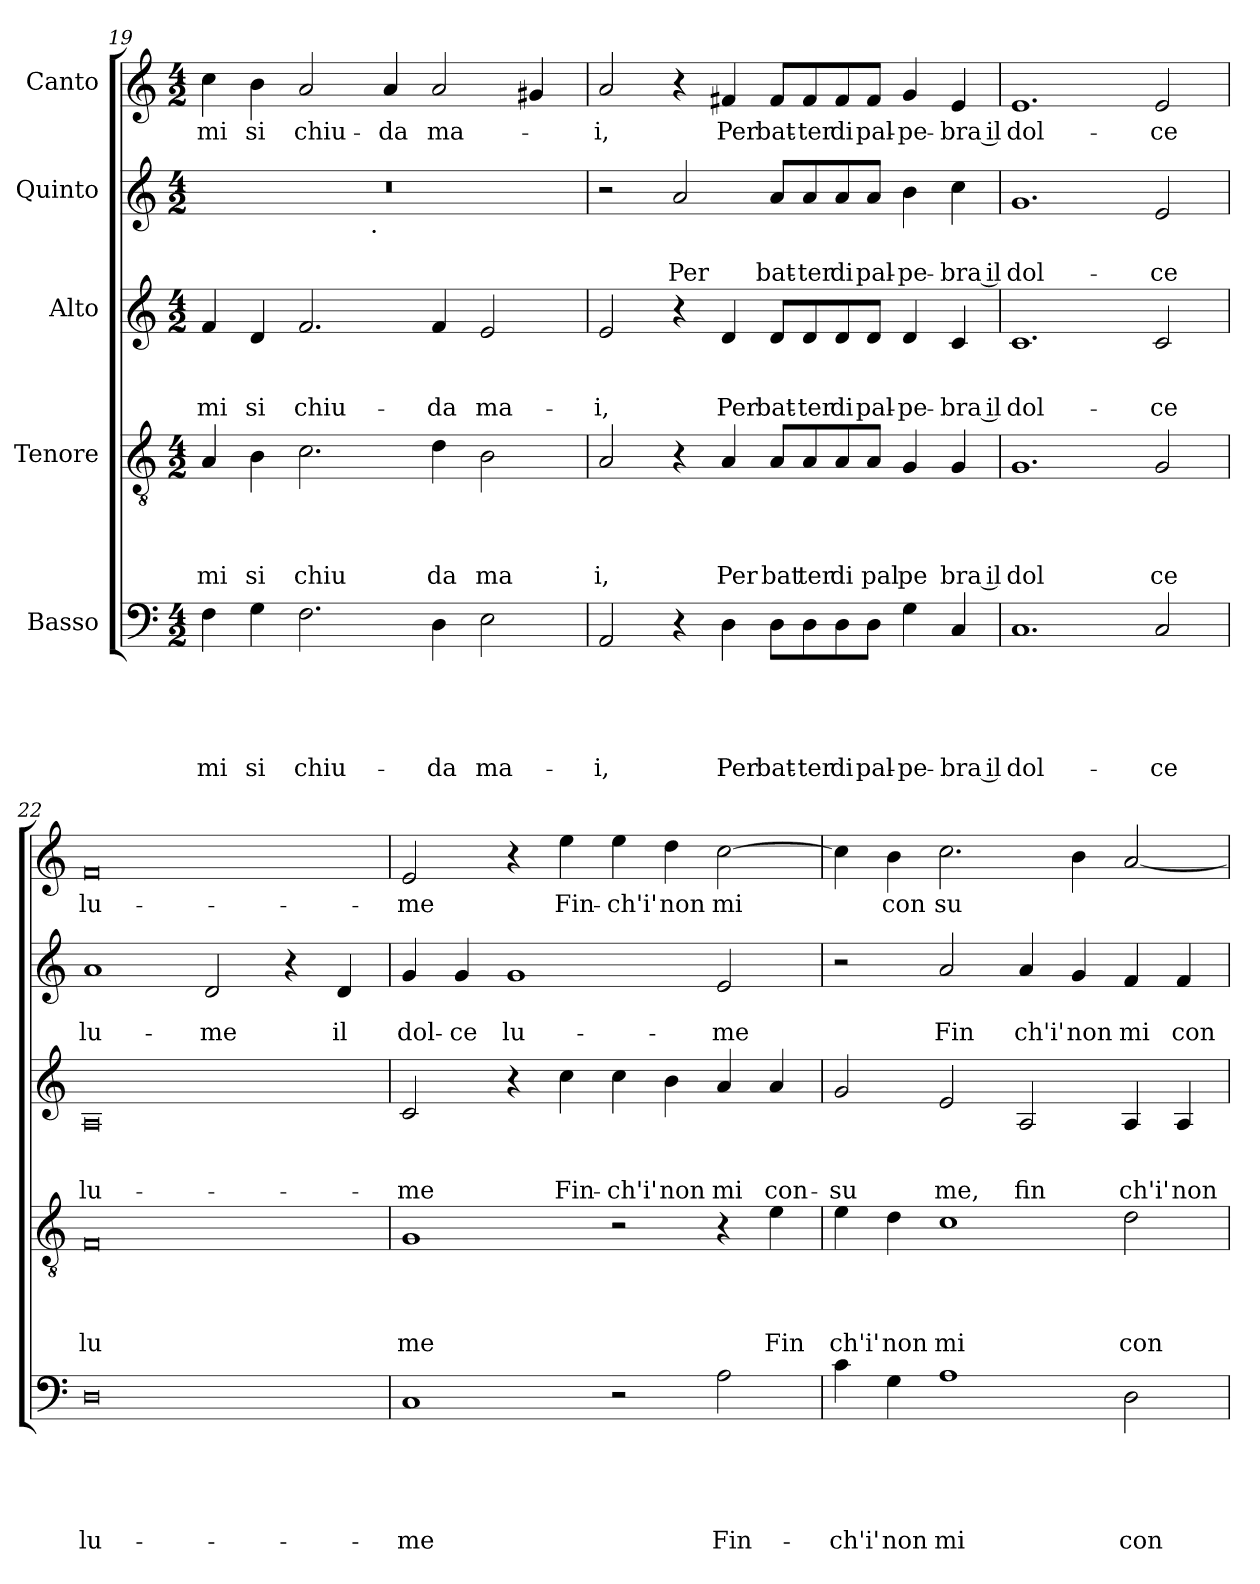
**kern	**text	**text	**text	**text	**text	**kern	**text	**text	**text	**text	**kern	**text	**text	**text	**kern	**text	**text	**kern	**text
*part5	*part5	*part5	*part5	*part5	*part5	*part4	*part4	*part4	*part4	*part4	*part3	*part3	*part3	*part3	*part2	*part2	*part2	*part1	*part1
*staff5	*staff5	*staff5	*staff5	*staff5	*staff5	*staff4	*staff4	*staff4	*staff4	*staff4	*staff3	*staff3	*staff3	*staff3	*staff2	*staff2	*staff2	*staff1	*staff1
*I"Basso	*	*	*	*	*	*I"Tenore	*	*	*	*	*I"Alto	*	*	*	*I"Quinto	*	*	*I"Canto	*
!!LO:PB:g=z
*clefF4	*	*	*	*	*	*clefGv2	*	*	*	*	*clefG2	*	*	*	*clefG2	*	*	*clefG2	*
*k[]	*	*	*	*	*	*k[]	*	*	*	*	*k[]	*	*	*	*k[]	*	*	*k[]	*
*C:	*	*	*	*	*	*C:	*	*	*	*	*C:	*	*	*	*C:	*	*	*C:	*
*M4/2	*	*	*	*	*	*M4/2	*	*	*	*	*M4/2	*	*	*	*M4/2	*	*	*M4/2	*
=19	=19	=19	=19	=19	=19	=19	=19	=19	=19	=19	=19	=19	=19	=19	=19	=19	=19	=19	=19
!	!	!	!	!	!LO:LY:b	!	!	!	!	!LO:LY:b	!	!	!	!LO:LY:b	!	!	!	!	!LO:LY:b
*	*	*	*	*	*	*	*	*	*	*	*	*	*	*	*^	*	*	*	*
4F\	.	.	.	.	mi	4A/	.	.	.	mi	4f/	.	.	mi	0r	2ryy	.	.	4cc\	mi
!	!	!	!	!	!LO:LY:b	!	!	!	!	!LO:LY:b	!	!	!	!LO:LY:b	!	!	!	!	!	!LO:LY:b
4G\	.	.	.	.	si	4B\	.	.	.	si	4d/	.	.	si	.	.	.	.	4b\	si
!	!	!	!	!	!LO:LY:b	!	!	!	!	!LO:LY:b	!	!	!	!LO:LY:b	!	!	!	!	!	!LO:LY:b
2.F\	.	.	.	.	chiu-	2.c\	.	.	.	chiu	2.f/	.	.	chiu-	.	4...ryy	.	.	2a/	chiu-
!	!	!	!	!	!	!	!	!	!	!	!	!	!	!	!	!LO:TX:b:t=.	!	!	!	!
.	.	.	.	.	.	.	.	.	.	.	.	.	.	.	.	1ryy	.	.	.	.
!	!	!	!	!	!	!	!	!	!	!	!	!	!	!	!	!	!	!	!	!LO:LY:b
.	.	.	.	.	.	.	.	.	.	.	.	.	.	.	.	.	.	.	4a/	-da
!	!	!	!	!	!LO:LY:b	!	!	!	!	!LO:LY:b	!	!	!	!LO:LY:b	!	!	!	!	!	!LO:LY:b
4D\	.	.	.	.	-da	4d\	.	.	.	da	4f/	.	.	-da	.	.	.	.	2a/	ma-
!	!	!	!	!	!LO:LY:b	!	!	!	!	!LO:LY:b	!	!	!	!LO:LY:b	!	!	!	!	!	!
2E\	.	.	.	.	ma-	2B\	.	.	.	ma	2e/	.	.	ma-	.	.	.	.	.	.
.	.	.	.	.	.	.	.	.	.	.	.	.	.	.	.	.	.	.	4g#/	.
.	.	.	.	.	.	.	.	.	.	.	.	.	.	.	.	32ryy	.	.	.	.
=20	=20	=20	=20	=20	=20	=20	=20	=20	=20	=20	=20	=20	=20	=20	=20	=20	=20	=20	=20	=20
!	!	!	!	!	!LO:LY:b	!	!	!	!	!LO:LY:b	!	!	!	!LO:LY:b	!	!	!	!	!	!LO:LY:b
*	*	*	*	*	*	*	*	*	*	*	*	*	*	*	*v	*v	*	*	*	*
2AA/	.	.	.	.	-i,	2A/	.	.	.	i,	2e/	.	.	-i,	2r	.	.	2a/	-i,
!	!	!	!	!	!	!	!	!	!	!	!	!	!	!	!	!	!LO:LY:b	!	!
4r	.	.	.	.	.	4r	.	.	.	.	4r	.	.	.	2a/	.	Per	4r	.
!	!	!	!	!	!LO:LY:b	!	!	!	!	!LO:LY:b	!	!	!	!LO:LY:b	!	!	!	!	!LO:LY:b
4D\	.	.	.	.	Per	4A/	.	.	.	Per	4d/	.	.	Per	.	.	.	4f#X/	Per
!	!	!	!	!	!LO:LY:b	!	!	!	!	!LO:LY:b	!	!	!	!LO:LY:b	!	!	!LO:LY:b	!	!LO:LY:b
8D\L	.	.	.	.	bat-	8A/L	.	.	.	bat	8d/L	.	.	bat-	8a/L	.	bat-	8f#/L	bat-
!	!	!	!	!	!LO:LY:b	!	!	!	!	!LO:LY:b	!	!	!	!LO:LY:b	!	!	!LO:LY:b	!	!LO:LY:b
8D\	.	.	.	.	-ter	8A/	.	.	.	ter	8d/	.	.	-ter	8a/	.	-ter	8f#/	-ter
!	!	!	!	!	!LO:LY:b	!	!	!	!	!LO:LY:b	!	!	!	!LO:LY:b	!	!	!LO:LY:b	!	!LO:LY:b
8D\	.	.	.	.	di	8A/	.	.	.	di	8d/	.	.	di	8a/	.	di	8f#/	di
!	!	!	!	!	!LO:LY:b	!	!	!	!	!LO:LY:b	!	!	!	!LO:LY:b	!	!	!LO:LY:b	!	!LO:LY:b
8D\J	.	.	.	.	pal-	8A/J	.	.	.	pal	8d/J	.	.	pal-	8a/J	.	pal-	8f#/J	pal-
!	!	!	!	!	!LO:LY:b	!	!	!	!	!LO:LY:b	!	!	!	!LO:LY:b	!	!	!LO:LY:b	!	!LO:LY:b
4G\	.	.	.	.	-pe-	4G/	.	.	.	pe	4d/	.	.	-pe-	4b\	.	-pe-	4g/	-pe-
!	!	!	!	!	!LO:LY:b:rj	!	!	!	!	!LO:LY:b:rj	!	!	!	!LO:LY:b:rj	!	!	!LO:LY:b:rj	!	!LO:LY:b:rj
4C/	.	.	.	.	-bra il	4G/	.	.	.	bra il	4c/	.	.	-bra il	4cc\	.	-bra il	4e/	-bra il
=21	=21	=21	=21	=21	=21	=21	=21	=21	=21	=21	=21	=21	=21	=21	=21	=21	=21	=21	=21
!	!	!	!	!	!LO:LY:b	!	!	!	!	!LO:LY:b	!	!	!	!LO:LY:b	!	!	!LO:LY:b	!	!LO:LY:b
1.C	.	.	.	.	dol-	1.G	.	.	.	dol	1.c	.	.	dol-	1.g	.	dol-	1.e	dol-
!	!	!	!	!	!LO:LY:b	!	!	!	!	!LO:LY:b	!	!	!	!LO:LY:b	!	!	!LO:LY:b	!	!LO:LY:b
2C/	.	.	.	.	-ce	2G/	.	.	.	ce	2c/	.	.	-ce	2e/	.	-ce	2e/	-ce
=22	=22	=22	=22	=22	=22	=22	=22	=22	=22	=22	=22	=22	=22	=22	=22	=22	=22	=22	=22
!	!	!	!	!	!LO:LY:b	!	!	!	!	!LO:LY:b	!	!	!	!LO:LY:b	!	!	!LO:LY:b	!	!LO:LY:b
0D	.	.	.	.	lu-	0F	.	.	.	lu	0A	.	.	lu-	1a	.	lu-	0f	lu-
!	!	!	!	!	!	!	!	!	!	!	!	!	!	!	!	!	!LO:LY:b	!	!
.	.	.	.	.	.	.	.	.	.	.	.	.	.	.	2d/	.	-me	.	.
.	.	.	.	.	.	.	.	.	.	.	.	.	.	.	4r	.	.	.	.
!	!	!	!	!	!	!	!	!	!	!	!	!	!	!	!	!	!LO:LY:b	!	!
.	.	.	.	.	.	.	.	.	.	.	.	.	.	.	4d/	.	il	.	.
=23	=23	=23	=23	=23	=23	=23	=23	=23	=23	=23	=23	=23	=23	=23	=23	=23	=23	=23	=23
!	!	!	!	!	!LO:LY:b	!	!	!	!	!LO:LY:b	!	!	!	!LO:LY:b	!	!	!LO:LY:b	!	!LO:LY:b
1C	.	.	.	.	-me	1G	.	.	.	me	2c/	.	.	-me	4g/	.	dol-	2e/	-me
!	!	!	!	!	!	!	!	!	!	!	!	!	!	!	!	!	!LO:LY:b	!	!
.	.	.	.	.	.	.	.	.	.	.	.	.	.	.	4g/	.	-ce	.	.
!	!	!	!	!	!	!	!	!	!	!	!	!	!	!	!	!	!LO:LY:b	!	!
.	.	.	.	.	.	.	.	.	.	.	4r	.	.	.	1g	.	lu-	4r	.
!	!	!	!	!	!	!	!	!	!	!	!	!	!	!LO:LY:b	!	!	!	!	!LO:LY:b
.	.	.	.	.	.	.	.	.	.	.	4cc\	.	.	Fin-	.	.	.	4ee\	Fin-
!	!	!	!	!	!	!	!	!	!	!	!	!	!	!LO:LY:b	!	!	!	!	!LO:LY:b
2r	.	.	.	.	.	2r	.	.	.	.	4cc\	.	.	-ch'i'	.	.	.	4ee\	-ch'i'
!	!	!	!	!	!	!	!	!	!	!	!	!	!	!LO:LY:b	!	!	!	!	!LO:LY:b
.	.	.	.	.	.	.	.	.	.	.	4b\	.	.	non	.	.	.	4dd\	non
!	!	!	!	!	!LO:LY:b	!	!	!	!	!	!	!	!	!LO:LY:b	!	!	!LO:LY:b	!	!LO:LY:b
2A\	.	.	.	.	Fin-	4r	.	.	.	.	4a/	.	.	mi	2e/	.	-me	[<2cc\	mi
!	!	!	!	!	!	!	!	!	!	!LO:LY:b	!	!	!	!LO:LY:b	!	!	!	!	!
.	.	.	.	.	.	4e\	.	.	.	Fin	4a/	.	.	con-	.	.	.	.	.
!!LO:LB:g=z
=24	=24	=24	=24	=24	=24	=24	=24	=24	=24	=24	=24	=24	=24	=24	=24	=24	=24	=24	=24
!	!	!	!	!	!LO:LY:b	!	!	!	!	!LO:LY:b	!	!	!	!LO:LY:b	!	!	!	!	!
4c\	.	.	.	.	-ch'i'	4e\	.	.	.	ch'i'	2g/	.	.	-su	2r	.	.	4cc\]	.
!	!	!	!	!	!LO:LY:b	!	!	!	!	!LO:LY:b	!	!	!	!	!	!	!	!	!LO:LY:b
4G\	.	.	.	.	non	4d\	.	.	.	non	.	.	.	.	.	.	.	4b\	con
!	!	!	!	!	!LO:LY:b	!	!	!	!	!LO:LY:b	!	!	!	!LO:LY:b	!	!	!LO:LY:b	!	!LO:LY:b
1A	.	.	.	.	mi	1c	.	.	.	mi	2e/	.	.	me,	2a/	.	Fin	2.cc\	su
!	!	!	!	!	!	!	!	!	!	!	!	!	!	!LO:LY:b	!	!	!LO:LY:b	!	!
.	.	.	.	.	.	.	.	.	.	.	2A/	.	.	fin	4a/	.	ch'i'	.	.
!	!	!	!	!	!	!	!	!	!	!	!	!	!	!	!	!	!LO:LY:b	!	!
.	.	.	.	.	.	.	.	.	.	.	.	.	.	.	4g/	.	non	4b\	.
!	!	!	!	!	!LO:LY:b	!	!	!	!	!LO:LY:b	!	!	!	!LO:LY:b	!	!	!LO:LY:b	!	!
2D\	.	.	.	.	con	2d\	.	.	.	con-	4A/	.	.	ch'i'	4f/	.	mi	[<2a/	.
!	!	!	!	!	!	!	!	!	!	!	!	!	!	!LO:LY:b	!	!	!LO:LY:b	!	!
.	.	.	.	.	.	.	.	.	.	.	4A/	.	.	non	4f/	.	con	.	.
=	=	=	=	=	=	=	=	=	=	=	=	=	=	=	=	=	=	=	=
*-	*-	*-	*-	*-	*-	*-	*-	*-	*-	*-	*-	*-	*-	*-	*-	*-	*-	*-	*-
